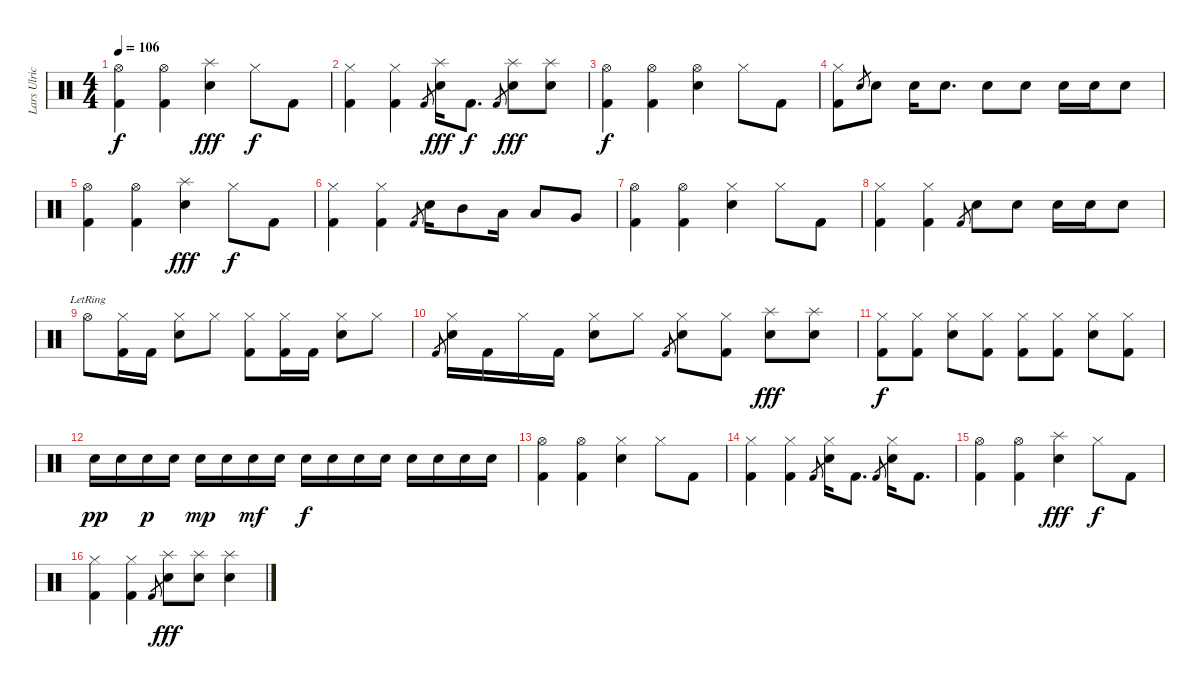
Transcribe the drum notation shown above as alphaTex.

\track ("Lars Ulrich" "Lars Ulric") {instrument percussion}
\staff {score}
\articulation defaults
\ts (4 4)
\tempo 106
\clef neutral
\ks c
("Hi-Hat (open)" "Kick (hit) 2").4{dy f} ("Hi-Hat (open)" "Kick (hit) 2").4 ("Splash (hit)" "Electric Snare (hit)").4{dy fff} "Hi-Hat (closed)".8{dy f} "Kick (hit) 2".8 |
("Hi-Hat (closed)" "Kick (hit) 2").4 ("Hi-Hat (closed)" "Kick (hit) 2").4 "Kick (hit) 2".8{gr} ("Splash (hit)" "Electric Snare (hit)").16{dy fff} "Kick (hit) 2".8{d dy f} "Kick (hit) 2".8{gr} ("Splash (hit)" "Electric Snare (hit)").8{dy fff} ("Splash (hit)" "Electric Snare (hit)").8 |
("Hi-Hat (open)" "Kick (hit) 2").4{dy f} ("Hi-Hat (open)" "Kick (hit) 2").4 ("Hi-Hat (open)" "Electric Snare (hit)").4 "Hi-Hat (closed)".8 "Kick (hit) 2".8 |
("Hi-Hat (closed)" "Kick (hit) 2").8 "Electric Snare (hit)".8{gr} "Electric Snare (hit)".8 "Electric Snare (hit)".16 "Electric Snare (hit)".8{d} "Electric Snare (hit)".8 "Electric Snare (hit)".8 "Electric Snare (hit)".16 "Electric Snare (hit)".16 "Electric Snare (hit)".8 |
("Hi-Hat (open)" "Kick (hit) 2").4 ("Hi-Hat (open)" "Kick (hit) 2").4 ("Splash (hit)" "Electric Snare (hit)").4{dy fff} "Hi-Hat (closed)".8{dy f} "Kick (hit) 2".8 |
("Hi-Hat (closed)" "Kick (hit) 2").4 ("Hi-Hat (closed)" "Kick (hit) 2").4 "Kick (hit) 2".8{gr} "Electric Snare (hit)".16 "Mid Tom (hit)".8 "Low Tom (hit)".16 "Low Tom (hit)".8 "Very Low Tom (hit)".8 |
("Hi-Hat (open)" "Kick (hit) 2").4 ("Hi-Hat (open)" "Kick (hit) 2").4 ("Hi-Hat (closed)" "Electric Snare (hit)").4 "Hi-Hat (closed)".8 "Kick (hit) 2".8 |
("Hi-Hat (closed)" "Kick (hit) 2").4 ("Hi-Hat (closed)" "Kick (hit) 2").4 "Kick (hit) 2".8{gr} "Electric Snare (hit)".8 "Electric Snare (hit)".8 "Electric Snare (hit)".16 "Electric Snare (hit)".16 "Electric Snare (hit)".8 |
"Hi-Hat (open)"{lr}.8 ("Hi-Hat (closed)" "Kick (hit) 2").16 "Kick (hit) 2".16 ("Hi-Hat (closed)" "Electric Snare (hit)").8 "Hi-Hat (closed)".8 ("Hi-Hat (closed)" "Kick (hit) 2").8 ("Hi-Hat (closed)" "Kick (hit) 2").16 "Kick (hit) 2".16 ("Hi-Hat (closed)" "Electric Snare (hit)").8 "Hi-Hat (closed)".8 |
"Kick (hit) 2".8{gr} ("Hi-Hat (closed)" "Electric Snare (hit)").16 "Kick (hit) 2".16 "Hi-Hat (closed)".16 "Kick (hit) 2".16 ("Hi-Hat (closed)" "Electric Snare (hit)").8 "Hi-Hat (closed)".8 "Kick (hit) 2".8{gr} ("Hi-Hat (closed)" "Electric Snare (hit)").8 ("Hi-Hat (closed)" "Kick (hit) 2").8 ("Splash (hit)" "Electric Snare (hit)").8{dy fff} ("Splash (hit)" "Electric Snare (hit)").8 |
("Hi-Hat (closed)" "Kick (hit) 2").8{dy f} ("Hi-Hat (closed)" "Kick (hit) 2").8 ("Hi-Hat (closed)" "Electric Snare (hit)").8 ("Hi-Hat (closed)" "Kick (hit) 2").8 ("Hi-Hat (closed)" "Kick (hit) 2").8 ("Hi-Hat (closed)" "Kick (hit) 2").8 ("Hi-Hat (closed)" "Electric Snare (hit)").8 ("Hi-Hat (closed)" "Kick (hit) 2").8 |
"Electric Snare (hit)".16{dy pp} "Electric Snare (hit)".16 "Electric Snare (hit)".16{dy p} "Electric Snare (hit)".16 "Electric Snare (hit)".16{dy mp} "Electric Snare (hit)".16 "Electric Snare (hit)".16{dy mf} "Electric Snare (hit)".16 "Electric Snare (hit)".16{dy f} "Electric Snare (hit)".16 "Electric Snare (hit)".16 "Electric Snare (hit)".16 "Electric Snare (hit)".16 "Electric Snare (hit)".16 "Electric Snare (hit)".16 "Electric Snare (hit)".16 |
("Hi-Hat (open)" "Kick (hit) 2").4 ("Hi-Hat (open)" "Kick (hit) 2").4 ("Hi-Hat (closed)" "Electric Snare (hit)").4 "Hi-Hat (closed)".8 "Kick (hit) 2".8 |
("Hi-Hat (closed)" "Kick (hit) 2").4 ("Hi-Hat (closed)" "Kick (hit) 2").4 "Kick (hit) 2".8{gr} ("Hi-Hat (closed)" "Electric Snare (hit)").16 "Kick (hit) 2".8{d} "Kick (hit) 2".8{gr} ("Hi-Hat (closed)" "Electric Snare (hit)").16 "Kick (hit) 2".8{d} |
("Hi-Hat (open)" "Kick (hit) 2").4 ("Hi-Hat (open)" "Kick (hit) 2").4 ("Splash (hit)" "Electric Snare (hit)").4{dy fff} "Hi-Hat (closed)".8{dy f} "Kick (hit) 2".8 |
("Hi-Hat (closed)" "Kick (hit) 2").4 ("Hi-Hat (closed)" "Kick (hit) 2").4 "Kick (hit) 2".8{gr} ("Splash (hit)" "Electric Snare (hit)").8{dy fff} ("Splash (hit)" "Electric Snare (hit)").8 ("Splash (hit)" "Electric Snare (hit)").4
